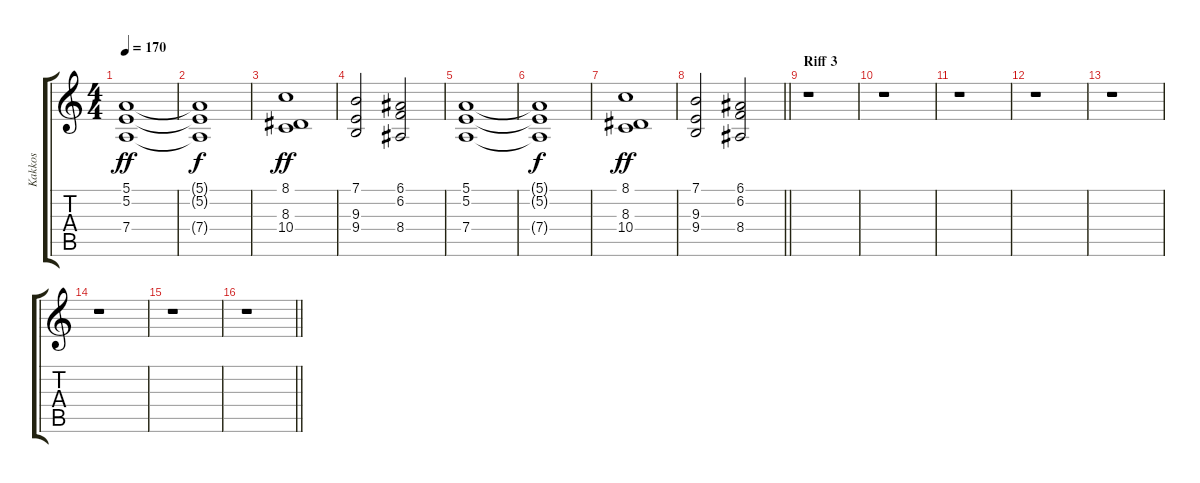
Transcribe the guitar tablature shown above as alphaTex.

\track ("Kakkos" "Kakkos") {instrument pad6metallic}
\staff {score tabs}
\tuning (E4 B3 G3 D3 A2 E2) {hide}
\ts (4 4)
\tempo 170
\clef g2
\ks c
(5.1 5.2 7.4).1{dy ff} |
(5.1{t} 5.2{t} 7.4{t}).1{dy f} |
(8.1 8.3 10.4).1{dy ff} |
(7.1 9.3 9.4).2 (6.1 6.2 8.4).2 |
(5.1 5.2 7.4).1 |
(5.1{t} 5.2{t} 7.4{t}).1{dy f} |
(8.1 8.3 10.4).1{dy ff} |
\barLineRight lightlight
(7.1 9.3 9.4).2 (6.1 6.2 8.4).2 |
\section ("" "Riff 3")
r.1 |
r.1 |
r.1 |
r.1 |
r.1 |
r.1 |
r.1 |
\barLineRight lightlight
r.1
